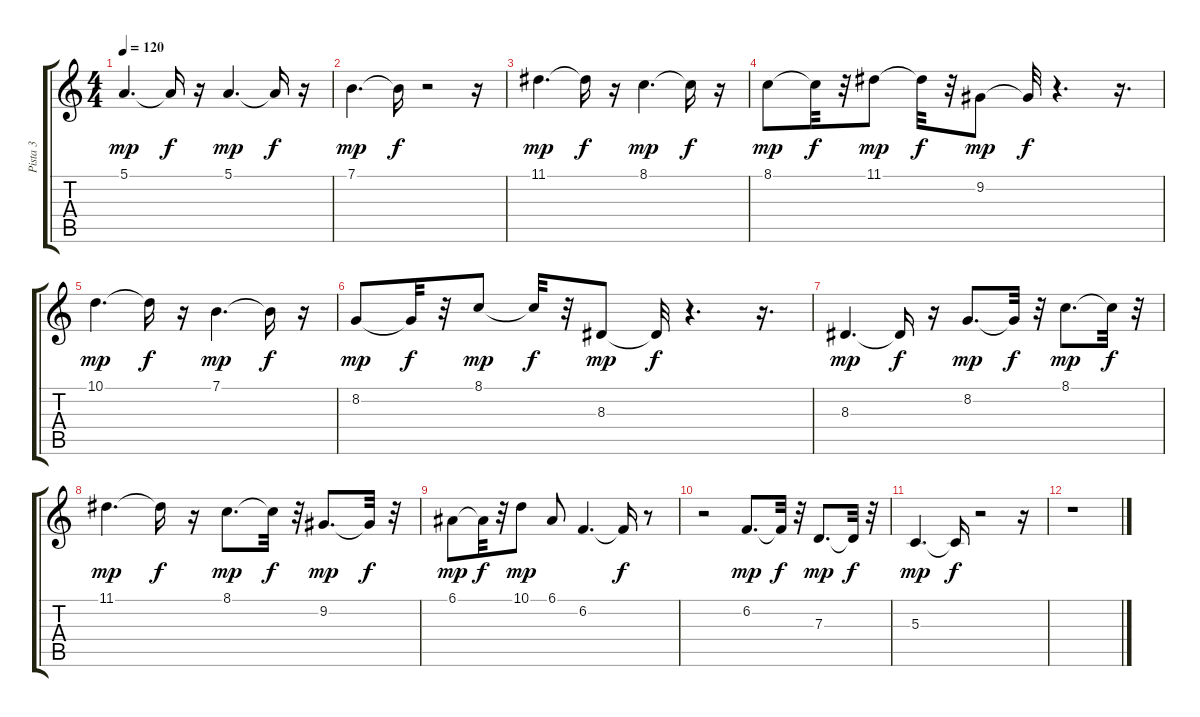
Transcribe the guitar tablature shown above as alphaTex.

\track ("Pista 3" "Pista 3") {instrument violin}
\staff {score tabs}
\tuning (E4 B3 G3 D3 A2 E2) {hide}
\ts (4 4)
\tempo 120
\clef g2
\ks c
5.1.4{d dy mp} 5.1{t}.16{dy f} r.16 5.1.4{d dy mp} 5.1{t}.16{dy f} r.16 |
7.1.4{d dy mp} 7.1{t}.16{dy f} r.2 r.16 |
11.1.4{d dy mp} 11.1{t}.16{dy f} r.16 8.1.4{d dy mp instrument violin} 8.1{t}.16{dy f} r.16 |
8.1.8{dy mp} 8.1{t}.32{dy f} r.32 11.1.8{dy mp} 11.1{t}.32{dy f} r.32 9.2.8{dy mp} 9.2{t}.32{dy f} r.4{d} r.16{d} |
10.1.4{d dy mp} 10.1{t}.16{dy f} r.16 7.1.4{d dy mp} 7.1{t}.16{dy f} r.16 |
8.2.8{dy mp} 8.2{t}.32{dy f} r.32 8.1.8{dy mp} 8.1{t}.32{dy f} r.32 8.3.8{dy mp} 8.3{t}.32{dy f} r.4{d} r.16{d} |
8.3.4{d dy mp} 8.3{t}.16{dy f} r.16 8.2.8{d dy mp} 8.2{t}.32{dy f} r.32 8.1.8{d dy mp} 8.1{t}.32{dy f} r.32 |
11.1.4{d dy mp} 11.1{t}.16{dy f} r.16 8.1.8{d dy mp} 8.1{t}.32{dy f} r.32 9.2.8{d dy mp} 9.2{t}.32{dy f} r.32 |
6.1.8{dy mp} 6.1{t}.32{dy f} r.32 10.1.8{dy mp} 6.1.8 6.2.4{d} 6.2{t}.16{dy f} r.8 |
r.2 6.2.8{d dy mp} 6.2{t}.32{dy f} r.32 7.3.8{d dy mp} 7.3{t}.32{dy f} r.32 |
5.3.4{d dy mp} 5.3{t}.16{dy f} r.2 r.16 |
r.1
